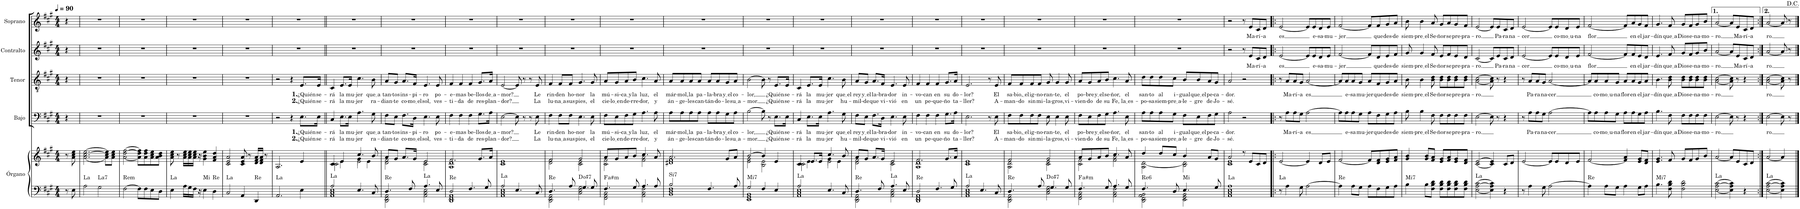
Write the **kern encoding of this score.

**kern	**kern	**harte	**kern	**text	**text	**kern	**text	**text	**kern	**text	**kern	**text
*part5	*part5	*part5	*part4	*part4	*part4	*part3	*part3	*part3	*part2	*part2	*part1	*part1
*staff6	*staff5	*	*staff4	*staff4	*staff4	*staff3	*staff3	*staff3	*staff2	*staff2	*staff1	*staff1
*I"Órgano	*	*	*I"Bajo	*	*	*I"Tenor	*	*	*I"Contralto	*	*I"Soprano	*
*	*	*	*I'B.	*	*	*I'T.	*	*	*I'C.	*	*I'S.	*
*clefF4	*clefG2	*	*clefF4	*	*	*clefGv2	*	*	*clefG2	*	*clefG2	*
*k[f#c#g#]	*k[f#c#g#]	*	*k[f#c#g#]	*	*	*k[f#c#g#]	*	*	*k[f#c#g#]	*	*k[f#c#g#]	*
*M4/4	*M4/4	*	*M4/4	*	*	*M4/4	*	*	*M4/4	*	*M4/4	*
*MM90	*MM90	*	*MM90	*	*	*MM90	*	*	*MM90	*	*MM90	*
=1	=1	=1	=1	=1	=1	=1	=1	=1	=1	=1	=1	=1
8r	8r	.	4r	.	.	4r	.	.	4r	.	4r	.
8E\	8a\ 8cc#\ 8ee\	.	.	.	.	.	.	.	.	.	.	.
=2	=2	=2	=2	=2	=2	=2	=2	=2	=2	=2	=2	=2
!	!	!LO:H:kt=La	!	!	!	!	!	!	!	!	!	!
*	*^	*	*	*	*	*	*	*	*	*	*	*
2A\	[2.a\ [2.cc#\ [2.ee\	2ryy	N	1r	.	.	1r	.	.	1r	.	1r	.
!	!	!	!LO:H:kt=La7	!	!	!	!	!	!	!	!	!	!
2G#\	.	2ryy	N	.	.	.	.	.	.	.	.	.	.
.	8a\] 8cc#\] 8ee\]L	.	.	.	.	.	.	.	.	.	.	.	.
.	8a\ 8cc#\ 8ee\J	.	.	.	.	.	.	.	.	.	.	.	.
=3	=3	=3	=3	=3	=3	=3	=3	=3	=3	=3	=3	=3	=3
!	!	!	!LO:H:kt=Rem	!	!	!	!	!	!	!	!	!	!
*	*v	*v	*	*	*	*	*	*	*	*	*	*	*
[2F#\	[2a\ [2dd\ [2ff#\	N	1r	.	.	1r	.	.	1r	.	1r	.
8F#\L]	8a\] 8dd\] 8ff#\]L	.	.	.	.	.	.	.	.	.	.	.
8F#\	8a\ 8dd\ 8ff#\	.	.	.	.	.	.	.	.	.	.	.
8E\	8a\ 8cc#\ 8ee\	.	.	.	.	.	.	.	.	.	.	.
8D\J	8a\ 8b\ 8dd\J	.	.	.	.	.	.	.	.	.	.	.
=4	=4	=4	=4	=4	=4	=4	=4	=4	=4	=4	=4	=4
!	!	!LO:H:kt=La	!	!	!	!	!	!	!	!	!	!
4E\	8a\ 8cc#\ 8ee\	N	1r	.	.	1r	.	.	1r	.	1r	.
.	8r	.	.	.	.	.	.	.	.	.	.	.
16A\LL	16a\ 16cc#\ 16ee\LL	.	.	.	.	.	.	.	.	.	.	.
16G#\	16a\ 16cc#\ 16ee\	.	.	.	.	.	.	.	.	.	.	.
16F#\JJ	16a\ 16cc#\ 16ee\JJ	.	.	.	.	.	.	.	.	.	.	.
16r	16r	.	.	.	.	.	.	.	.	.	.	.
!	!	!LO:H:kt=Mi	!	!	!	!	!	!	!	!	!	!
4E\	4g#\ 4b\ 4ee\	N	.	.	.	.	.	.	.	.	.	.
!	!	!LO:H:kt=Re	!	!	!	!	!	!	!	!	!	!
4D\	4f#/ 4a/ 4dd/	N	.	.	.	.	.	.	.	.	.	.
=5	=5	=5	=5	=5	=5	=5	=5	=5	=5	=5	=5	=5
!	!	!LO:H:kt=La	!	!	!	!	!	!	!	!	!	!
2C#/	2c#/ 2e/ 2a/	N	1r	.	.	1r	.	.	1r	.	1r	.
4AA/	8c#/ 8e/ 8a/	.	.	.	.	.	.	.	.	.	.	.
.	8r	.	.	.	.	.	.	.	.	.	.	.
!	!	!LO:H:kt=Re	!	!	!	!	!	!	!	!	!	!
4DD/	16d/ 16f#/ 16a/LL	N	.	.	.	.	.	.	.	.	.	.
.	16d/ 16f#/ 16a/JJ	.	.	.	.	.	.	.	.	.	.	.
.	8r	.	.	.	.	.	.	.	.	.	.	.
=6	=6	=6	=6	=6	=6	=6	=6	=6	=6	=6	=6	=6
!	!	!LO:H:kt=La	!	!	!	!	!	!	!	!	!	!
2.AA/	2.A/	N	2r	.	.	2r	.	.	1r	.	1r	.
.	.	.	4r	.	.	4r	.	.	.	.	.	.
!	!	!	!	!LO:LY:b	!LO:LY:b	!	!LO:LY:b	!LO:LY:b	!	!	!	!
4E\	4e/	.	8.E\L	1. ¿Quién	2. ¿Quién	8.E/L	1. ¿Quién	2. ¿Quién	.	.	.	.
!	!	!	!	!LO:LY:b	!LO:LY:b	!	!LO:LY:b	!LO:LY:b	!	!	!	!
.	.	.	16E\Jk	se-	se-	16E/Jk	se-	se-	.	.	.	.
=7||	=7||	=7||	=7||	=7||	=7||	=7||	=7||	=7||	=7||	=7||	=7||	=7||
*^	*^	*	*	*	*	*	*	*	*	*	*	*
*	*	*	*^	*	*	*	*	*	*	*	*	*	*	*
!	!	!	!	!	!LO:H:kt=La	!	!LO:LY:b	!LO:LY:b	!	!LO:LY:b	!LO:LY:b	!	!	!	!
2A/	1AA 1C# 1E	4c#/	4c#\	2c#\	N	4C#/	-rá	-rá	4C#/	-rá	-rá	1r	.	1r	.
!	!	!	!	!	!	!	!LO:LY:b	!LO:LY:b	!	!LO:LY:b	!LO:LY:b	!	!	!	!
.	.	4e/	4e\	.	.	8.E\L	la	la	8.E/L	la	la	.	.	.	.
!	!	!	!	!	!	!	!LO:LY:b	!LO:LY:b	!	!LO:LY:b	!LO:LY:b	!	!	!	!
.	.	.	.	.	.	16E\Jk	mu-	mu-	16E/Jk	mu-	mu-	.	.	.	.
!	!	!	!	!	!	!	!LO:LY:b	!LO:LY:b	!	!LO:LY:b	!LO:LY:b	!	!	!	!
4.E/	.	4.cc#/	4g#\	2e\	.	4.A\	-jer	-jer	4.c#\	-jer	-jer	.	.	.	.
.	.	.	4e\	.	.	.	.	.	.	.	.	.	.	.	.
!	!	!	!	!	!	!	!LO:LY:b	!LO:LY:b	!	!LO:LY:b	!LO:LY:b	!	!	!	!
8C#/	.	8b/	.	.	.	8G#\	que a	ra-	8B\	que a	ra-	.	.	.	.
*	*	*	*v	*v	*	*	*	*	*	*	*	*	*	*	*
=8	=8	=8	=8	=8	=8	=8	=8	=8	=8	=8	=8	=8	=8	=8
!	!	!	!	!LO:H:kt=Re	!	!LO:LY:b	!LO:LY:b	!	!LO:LY:b	!LO:LY:b	!	!	!	!
4.D/	2DD\ 2FF#\ 2AA\	8a/L	2d\ 2f#\	N	8F#\L	tan-	-dian-	8A/L	tan-	-dian-	1r	.	1r	.
!	!	!	!	!	!	!LO:LY:b	!LO:LY:b	!	!LO:LY:b	!LO:LY:b	!	!	!	!
.	.	8g#/J	.	.	8E\J	-tos	-te	8G#/J	-tos	-te	.	.	.	.
!	!	!	!	!	!	!LO:LY:b	!LO:LY:b	!	!LO:LY:b	!LO:LY:b	!	!	!	!
.	.	8.a/L	.	.	8.F#\L	ins-	co-	8.A/L	ins-	co-	.	.	.	.
8F#/	.	.	.	.	.	.	.	.	.	.	.	.	.	.
!	!	!	!	!	!	!LO:LY:b	!LO:LY:b	!	!LO:LY:b	!LO:LY:b	!	!	!	!
.	.	16g#/Jk	.	.	16D\Jk	-pi-	mo el	16F#/Jk	-pi-	mo el	.	.	.	.
!	!	!	!	!LO:H:kt=La	!	!LO:LY:b	!LO:LY:b	!	!LO:LY:b	!LO:LY:b	!	!	!	!
4.A/	2AA\ 2C#\ 2E\	2e/	2c#\ 2e\	N	4.E\	-ro	sol,	4.E/	-ro	sol,	.	.	.	.
!	!	!	!	!	!	!LO:LY:b	!LO:LY:b	!	!LO:LY:b	!LO:LY:b	!	!	!	!
8E/	.	.	.	.	8E\	po-	ves-	8E/	po-	ves-	.	.	.	.
=9	=9	=9	=9	=9	=9	=9	=9	=9	=9	=9	=9	=9	=9	=9
!	!	!	!	!LO:H:kt=Re	!	!LO:LY:b	!LO:LY:b	!	!LO:LY:b	!LO:LY:b	!	!	!	!
2D/	1DD 1FF# 1AA	2.f#/	1A 1d	N	4F#\	-e-	-ti-	4F#/	-e-	-ti-	1r	.	1r	.
!	!	!	!	!	!	!LO:LY:b	!LO:LY:b	!	!LO:LY:b	!LO:LY:b	!	!	!	!
.	.	.	.	.	4F#\	-mas	-da	4F#/	-mas	-da	.	.	.	.
!	!	!	!	!	!	!LO:LY:b	!LO:LY:b	!	!LO:LY:b	!LO:LY:b	!	!	!	!
4.F#/	.	.	.	.	4F#\	be-	de	4F#/	be-	de	.	.	.	.
!	!	!	!	!	!	!LO:LY:b	!LO:LY:b	!	!LO:LY:b	!LO:LY:b	!	!	!	!
.	.	8.g#/L	.	.	8.G#\L	-llos	res-	8.G#/L	-llos	res-	.	.	.	.
8G#/	.	.	.	.	.	.	.	.	.	.	.	.	.	.
!	!	!	!	!	!	!LO:LY:b	!LO:LY:b	!	!LO:LY:b	!LO:LY:b	!	!	!	!
.	.	16a/Jk	.	.	16A\Jk	de a	-plan-	16A/Jk	de a	-plan-	.	.	.	.
=10	=10	=10	=10	=10	=10	=10	=10	=10	=10	=10	=10	=10	=10	=10
!	!	!	!	!LO:H:kt=La	!	!LO:LY:b	!LO:LY:b	!	!LO:LY:b	!LO:LY:b	!	!	!	!
2A/	1AA 1C# 1E	1e	1c#	N	[2E\	-mor?	-dor?	[2E/	-mor?	-dor?	1r	.	1r	.
4.E/	.	.	.	.	8E\]	.	.	8E/]	.	.	.	.	.	.
.	.	.	.	.	8r	.	.	8r	.	.	.	.	.	.
.	.	.	.	.	8r	.	.	8r	.	.	.	.	.	.
!	!	!	!	!	!	!LO:LY:b	!LO:LY:b	!	!LO:LY:b	!LO:LY:b	!	!	!	!
8C#/	.	.	.	.	8E\	Le	La	8E/	Le	La	.	.	.	.
=11	=11	=11	=11	=11	=11	=11	=11	=11	=11	=11	=11	=11	=11	=11
!	!	!	!	!LO:H:kt=Re	!	!LO:LY:b	!LO:LY:b	!	!LO:LY:b	!LO:LY:b	!	!	!	!
4.D/	2DD\ 2FF#\ 2AA\	2f#/	2d\ 2f#\	N	4F#\	rin-	lu-	4F#/	rin-	lu-	1r	.	1r	.
!	!	!	!	!	!	!LO:LY:b	!LO:LY:b	!	!LO:LY:b	!LO:LY:b	!	!	!	!
.	.	.	.	.	8F#\L	-den	na a	8F#/L	-den	na a	.	.	.	.
!	!	!	!	!	!	!LO:LY:b	!LO:LY:b	!	!LO:LY:b	!LO:LY:b	!	!	!	!
8A/	.	.	.	.	8F#\J	ho-	sus	8F#/J	ho-	sus	.	.	.	.
!	!	!	!	!	!	!LO:LY:b	!LO:LY:b	!	!LO:LY:b	!LO:LY:b	!	!	!	!
4.G#/	2C#\ 2E\ 2G#\	2g#/	2c#\ 2e\	D:dim(#7)	4.E\	-nor	pies,	4.G#/	-nor	pies,	.	.	.	.
!	!	!	!	!	!	!LO:LY:b	!LO:LY:b	!	!LO:LY:b	!LO:LY:b	!	!	!	!
8G#/	.	.	.	.	8E\	la	el	8G#/	la	el	.	.	.	.
=12	=12	=12	=12	=12	=12	=12	=12	=12	=12	=12	=12	=12	=12	=12
!	!	!	!	!LO:H:kt=a#m	!	!LO:LY:b	!LO:LY:b	!	!LO:LY:b	!LO:LY:b	!	!	!	!
4.F#/	2FF#\ 2AA\ 2C#\	8a/L	2c#\ 2f#\	.	8F#\L	mú-	cie-	8A/L	mú-	cie-	1r	.	1r	.
!	!	!	!	!	!	!LO:LY:b	!LO:LY:b	!	!LO:LY:b	!LO:LY:b	!	!	!	!
.	.	8g#/	.	.	8E\	-si-	lo en	8G#/	-si-	lo en	.	.	.	.
!	!	!	!	!	!	!LO:LY:b	!LO:LY:b	!	!LO:LY:b	!LO:LY:b	!	!	!	!
.	.	8a/	.	.	8F#\	ca y	de-	8A/	ca y	de-	.	.	.	.
!	!	!	!	!	!	!LO:LY:b	!LO:LY:b	!	!LO:LY:b	!LO:LY:b	!	!	!	!
8G#/	.	8b/J	.	.	8G#\J	la	-rre-	8B/J	la	-rre-	.	.	.	.
!	!	!	!	!	!	!LO:LY:b	!LO:LY:b	!	!LO:LY:b	!LO:LY:b	!	!	!	!
4.A/	2AA\ 2C#\ 2F#\	4.cc#/	2f#\ 2a\	.	4.A\	luz,	-dor,	4.c#\	luz,	-dor,	.	.	.	.
!	!	!	!	!	!	!LO:LY:b	!LO:LY:b	!	!LO:LY:b	!LO:LY:b	!	!	!	!
8A/	.	8a/	.	.	8A\	el	y	8A/	el	y	.	.	.	.
=13	=13	=13	=13	=13	=13	=13	=13	=13	=13	=13	=13	=13	=13	=13
!	!	!	!	!LO:H:kt=Si7	!	!LO:LY:b	!LO:LY:b	!	!LO:LY:b	!LO:LY:b	!	!	!	!
2B/	1BB 1D 1F#	2.a/	1d#X 1f#	N	8A\L	már-	án-	8A/L	már-	án-	1r	.	1r	.
!	!	!	!	!	!	!LO:LY:b	!LO:LY:b	!	!LO:LY:b	!LO:LY:b	!	!	!	!
.	.	.	.	.	8A\	-mol,	-ge-	8A/	-mol,	-ge-	.	.	.	.
!	!	!	!	!	!	!LO:LY:b	!LO:LY:b	!	!LO:LY:b	!LO:LY:b	!	!	!	!
.	.	.	.	.	8A\	la	-les	8A/	la	-les	.	.	.	.
!	!	!	!	!	!	!LO:LY:b	!LO:LY:b	!	!LO:LY:b	!LO:LY:b	!	!	!	!
.	.	.	.	.	8A\J	pa-	can-	8A/J	pa-	can-	.	.	.	.
!	!	!	!	!	!	!LO:LY:b	!LO:LY:b	!	!LO:LY:b	!LO:LY:b	!	!	!	!
4.F#/	.	.	.	.	8A\L	-la-	-tán-	8A/L	-la-	-tán-	.	.	.	.
!	!	!	!	!	!	!LO:LY:b	!LO:LY:b	!	!LO:LY:b	!LO:LY:b	!	!	!	!
.	.	.	.	.	8A\	-bra	-do-	8A/	-bra	-do-	.	.	.	.
!	!	!	!	!	!	!LO:LY:b	!LO:LY:b	!	!LO:LY:b	!LO:LY:b	!	!	!	!
.	.	8g#/L	.	.	8G#\	y el	-le	8G#/	y el	-le	.	.	.	.
!	!	!	!	!	!	!LO:LY:b	!LO:LY:b	!	!LO:LY:b	!LO:LY:b	!	!	!	!
8A/	.	8a/J	.	.	8A\J	co-	su a	8A/J	co-	su a	.	.	.	.
=14	=14	=14	=14	=14	=14	=14	=14	=14	=14	=14	=14	=14	=14	=14
!	!	!	!	!LO:H:kt=Mi7	!	!LO:LY:b	!LO:LY:b	!	!LO:LY:b	!LO:LY:b	!	!	!	!
2G#/	1EE 1GG# 1BB	[2b/	2e\ 2g#\	N	[2B\	-lor,	-mor.	[2B\	-lor,	-mor.	1r	.	1r	.
4F#/	.	4b/]	2B\ 2e\	.	8B\]	.	.	8B\]	.	.	.	.	.	.
.	.	.	.	.	8r	.	.	8r	.	.	.	.	.	.
!	!	!	!	!	!	!LO:LY:b	!LO:LY:b	!	!LO:LY:b	!LO:LY:b	!	!	!	!
4E/	.	4e/	.	.	8.E\L	¿Quién	¿Quién	8.E/L	¿Quién	¿Quién	.	.	.	.
!	!	!	!	!	!	!LO:LY:b	!LO:LY:b	!	!LO:LY:b	!LO:LY:b	!	!	!	!
.	.	.	.	.	16E\Jk	se-	se-	16E/Jk	se-	se-	.	.	.	.
=15	=15	=15	=15	=15	=15	=15	=15	=15	=15	=15	=15	=15	=15	=15
*	*	*	*^	*	*	*	*	*	*	*	*	*	*	*
!	!	!	!	!	!LO:H:kt=La	!	!LO:LY:b	!LO:LY:b	!	!LO:LY:b	!LO:LY:b	!	!	!	!
2A/	1AA 1C# 1E	4c#/	4c#\	2c#\	N	4C#/	-rá	-rá	4C#/	-rá	-rá	1r	.	1r	.
!	!	!	!	!	!	!	!LO:LY:b	!LO:LY:b	!	!LO:LY:b	!LO:LY:b	!	!	!	!
.	.	8.e/L	4e\	.	.	8.E\L	la	la	8.E/L	la	la	.	.	.	.
!	!	!	!	!	!	!	!LO:LY:b	!LO:LY:b	!	!LO:LY:b	!LO:LY:b	!	!	!	!
.	.	16e/Jk	.	.	.	16E\Jk	mu-	mu-	16E/Jk	mu-	mu-	.	.	.	.
!	!	!	!	!	!	!	!LO:LY:b	!LO:LY:b	!	!LO:LY:b	!LO:LY:b	!	!	!	!
4.E/	.	4.cc#/	4g#\	2e\	.	4.A\	-jer	-jer	4.c#\	-jer	-jer	.	.	.	.
.	.	.	4e\	.	.	.	.	.	.	.	.	.	.	.	.
!	!	!	!	!	!	!	!LO:LY:b	!LO:LY:b	!	!LO:LY:b	!LO:LY:b	!	!	!	!
8C#/	.	8b/	.	.	.	8G#\	que el	hu-	8B\	que el	hu-	.	.	.	.
*	*	*	*v	*v	*	*	*	*	*	*	*	*	*	*	*
=16	=16	=16	=16	=16	=16	=16	=16	=16	=16	=16	=16	=16	=16	=16
!	!	!	!	!LO:H:kt=Re	!	!LO:LY:b	!LO:LY:b	!	!LO:LY:b	!LO:LY:b	!	!	!	!
4.D/	2DD\ 2FF#\ 2AA\	8a/L	2d\ 2f#\	N	8F#\L	rey	-mil-	8A/L	rey	-mil-	1r	.	1r	.
!	!	!	!	!	!	!LO:LY:b	!LO:LY:b	!	!LO:LY:b	!LO:LY:b	!	!	!	!
.	.	8g#/J	.	.	8E\J	y el	-de	8G#/J	y el	-de	.	.	.	.
!	!	!	!	!	!	!LO:LY:b	!LO:LY:b	!	!LO:LY:b	!LO:LY:b	!	!	!	!
.	.	8.a/L	.	.	8.F#\L	la-	que	8.A/L	la-	que	.	.	.	.
8F#/	.	.	.	.	.	.	.	.	.	.	.	.	.	.
!	!	!	!	!	!	!LO:LY:b	!LO:LY:b	!	!LO:LY:b	!LO:LY:b	!	!	!	!
.	.	16g#/Jk	.	.	16D\Jk	-bra-	vi-	16F#/Jk	-bra-	vi-	.	.	.	.
!	!	!	!	!LO:H:kt=La	!	!LO:LY:b	!LO:LY:b	!	!LO:LY:b	!LO:LY:b	!	!	!	!
4.A/	2AA\ 2C#\ 2E\	2e/	2c#\ 2e\	N	4.E\	-dor	-vió	4.E/	-dor	-vió	.	.	.	.
!	!	!	!	!	!	!LO:LY:b	!LO:LY:b	!	!LO:LY:b	!LO:LY:b	!	!	!	!
8E/	.	.	.	.	8E\	in-	en	8E/	in-	en	.	.	.	.
=17	=17	=17	=17	=17	=17	=17	=17	=17	=17	=17	=17	=17	=17	=17
!	!	!	!	!LO:H:kt=Re	!	!LO:LY:b	!LO:LY:b	!	!LO:LY:b	!LO:LY:b	!	!	!	!
2D/	1DD 1FF# 1AA	2.f#/	1A 1d	N	4F#\	-vo-	un	4F#/	-vo-	un	1r	.	1r	.
!	!	!	!	!	!	!LO:LY:b	!LO:LY:b	!	!LO:LY:b	!LO:LY:b	!	!	!	!
.	.	.	.	.	4F#\	-can	pe-	4F#/	-can	pe-	.	.	.	.
!	!	!	!	!	!	!LO:LY:b	!LO:LY:b	!	!LO:LY:b	!LO:LY:b	!	!	!	!
4.F#/	.	.	.	.	4F#\	en	-que-	4F#/	en	-que-	.	.	.	.
!	!	!	!	!	!	!LO:LY:b	!LO:LY:b	!	!LO:LY:b	!LO:LY:b	!	!	!	!
.	.	8.g#/L	.	.	8.G#\L	su	-ño	8.G#/L	su	-ño	.	.	.	.
8G#/	.	.	.	.	.	.	.	.	.	.	.	.	.	.
!	!	!	!	!	!	!LO:LY:b	!LO:LY:b	!	!LO:LY:b	!LO:LY:b	!	!	!	!
.	.	16a/Jk	.	.	16A\Jk	do-	ta-	16A/Jk	do-	ta-	.	.	.	.
=18	=18	=18	=18	=18	=18	=18	=18	=18	=18	=18	=18	=18	=18	=18
!	!	!	!	!LO:H:kt=La	!	!LO:LY:b	!LO:LY:b	!	!LO:LY:b	!LO:LY:b	!	!	!	!
2A/	1AA 1C# 1E	1e	1c#	N	2.E\	-lor?	-ller?	2.E/	-lor?	-ller?	1r	.	1r	.
4.E/	.	.	.	.	.	.	.	.	.	.	.	.	.	.
.	.	.	.	.	8r	.	.	8r	.	.	.	.	.	.
!	!	!	!	!	!	!LO:LY:b	!LO:LY:b	!	!LO:LY:b	!LO:LY:b	!	!	!	!
8C#/	.	.	.	.	8E\	El	A-	8E/	El	A-	.	.	.	.
=19	=19	=19	=19	=19	=19	=19	=19	=19	=19	=19	=19	=19	=19	=19
!	!	!	!	!LO:H:kt=Re	!	!LO:LY:b	!LO:LY:b	!	!LO:LY:b	!LO:LY:b	!	!	!	!
4.D/	2DD\ 2FF#\ 2AA\	2f#/	2A\ 2d\	N	8F#\L	sa-	-man-	8F#/L	sa-	-man-	1r	.	1r	.
!	!	!	!	!	!	!LO:LY:b	!LO:LY:b	!	!LO:LY:b	!LO:LY:b	!	!	!	!
.	.	.	.	.	8F#\	bio, el	-do	8F#/	bio, el	-do	.	.	.	.
!	!	!	!	!	!	!LO:LY:b	!LO:LY:b	!	!LO:LY:b	!LO:LY:b	!	!	!	!
.	.	.	.	.	8F#\	ig-	sin	8F#/	ig-	sin	.	.	.	.
!	!	!	!	!	!	!LO:LY:b	!LO:LY:b	!	!LO:LY:b	!LO:LY:b	!	!	!	!
8A/	.	.	.	.	8F#\J	-no-	mi-	8F#/J	-no-	mi-	.	.	.	.
!	!	!	!	!	!	!LO:LY:b	!LO:LY:b	!	!LO:LY:b	!LO:LY:b	!	!	!	!
4.G#/	2C#\ 2E\ 2G#\	2g#/	2c#\ 2e\	D:dim(#7)	8E\	-ran-	-la-	8G#/	-ran-	-la-	.	.	.	.
!	!	!	!	!	!	!LO:LY:b	!LO:LY:b	!	!LO:LY:b	!LO:LY:b	!	!	!	!
.	.	.	.	.	4E\	-te,	-gros,	4G#/	-te,	-gros,	.	.	.	.
!	!	!	!	!	!	!LO:LY:b	!LO:LY:b	!	!LO:LY:b	!LO:LY:b	!	!	!	!
8G#/	.	.	.	.	8E\	el	vi-	8G#/	el	vi-	.	.	.	.
=20	=20	=20	=20	=20	=20	=20	=20	=20	=20	=20	=20	=20	=20	=20
!	!	!	!	!LO:H:kt=a#m	!	!LO:LY:b	!LO:LY:b	!	!LO:LY:b	!LO:LY:b	!	!	!	!
4.F#/	2FF#\ 2AA\ 2C#\	8a/L	2c#\ 2f#\	.	8F#\L	po-	-vien-	8A/L	po-	-vien-	1r	.	1r	.
!	!	!	!	!	!	!LO:LY:b	!LO:LY:b	!	!LO:LY:b	!LO:LY:b	!	!	!	!
.	.	8g#/	.	.	8E\	-bre	-do	8G#/	-bre	-do	.	.	.	.
!	!	!	!	!	!	!LO:LY:b	!LO:LY:b	!	!LO:LY:b	!LO:LY:b	!	!	!	!
.	.	8a/	.	.	8F#\	y el	de	8A/	y el	de	.	.	.	.
!	!	!	!	!	!	!LO:LY:b	!LO:LY:b	!	!LO:LY:b	!LO:LY:b	!	!	!	!
8G#/	.	8b/J	.	.	8G#\J	se-	su	8B/J	se-	su	.	.	.	.
!	!	!	!	!	!	!LO:LY:b	!LO:LY:b	!	!LO:LY:b	!LO:LY:b	!	!	!	!
4.A/	2AA\ 2C#\ 2F#\	4.cc#/	2f#\ 2a\	.	4.A\	-ñor,	Fe,	4.c#\	-ñor,	Fe,	.	.	.	.
!	!	!	!	!	!	!LO:LY:b	!LO:LY:b	!	!LO:LY:b	!LO:LY:b	!	!	!	!
8G#/	.	8a/	.	.	8E\	el	la es	8A/	el	la es	.	.	.	.
=21	=21	=21	=21	=21	=21	=21	=21	=21	=21	=21	=21	=21	=21	=21
!	!	!	!	!LO:H:kt=Re6	!	!LO:LY:b	!LO:LY:b	!	!LO:LY:b	!LO:LY:b	!	!	!	!
4.F#/	2DD\ 2FF#\ 2AA\ 2BB\	4dd/	2A\ [2d\	N	8A\L	san-	-po-	8d\L	san-	-po-	1r	.	1r	.
!	!	!	!	!	!	!LO:LY:b	!LO:LY:b	!	!LO:LY:b	!LO:LY:b	!	!	!	!
.	.	.	.	.	8A\	-to	-sa	8d\	-to	-sa	.	.	.	.
!	!	!	!	!	!	!LO:LY:b	!LO:LY:b	!	!LO:LY:b	!LO:LY:b	!	!	!	!
.	.	8dd/L	.	.	8A\	al	siem-	8d\	al	siem-	.	.	.	.
!	!	!	!	!	!	!LO:LY:b	!LO:LY:b	!	!LO:LY:b	!LO:LY:b	!	!	!	!
8D/	.	8cc#/J	.	.	8G#\J	i-	pre a	8c#\J	i-	pre a	.	.	.	.
!	!	!	!	!LO:H:kt=Mi	!	!LO:LY:b	!LO:LY:b	!	!LO:LY:b	!LO:LY:b	!	!	!	!
4.E/	2EE\ 2GG#\ 2BB\	4b/	2B\ 2d\]	N	8F#\L	-gual	-le-	8B/L	-gual	-le-	.	.	.	.
!	!	!	!	!	!	!LO:LY:b	!LO:LY:b	!	!LO:LY:b	!LO:LY:b	!	!	!	!
.	.	.	.	.	8E\	que el	-gre	8B/	que el	-gre	.	.	.	.
!	!	!	!	!	!	!LO:LY:b	!LO:LY:b	!	!LO:LY:b	!LO:LY:b	!	!	!	!
.	.	8a/L	.	.	8F#\	pe-	de	8A/	pe-	de	.	.	.	.
!	!	!	!	!	!	!LO:LY:b	!LO:LY:b	!	!LO:LY:b	!LO:LY:b	!	!	!	!
8G#/	.	8g#/J	.	.	8G#\J	-ca-	Jo-	8G#/J	-ca-	Jo-	.	.	.	.
=22	=22	=22	=22	=22	=22	=22	=22	=22	=22	=22	=22	=22	=22	=22
!	!	!	!	!LO:H:kt=La	!	!LO:LY:b	!LO:LY:b	!	!LO:LY:b	!LO:LY:b	!	!	!	!
1A	1AA 1C# 1E	2a/	1c# 1e	N	2A\	-dor.	-sé.	2A/	-dor.	-sé.	2r	.	2r	.
.	.	8r	.	.	2r	.	.	2r	.	.	8r	.	8r	.
!	!	!	!	!	!	!	!	!	!	!	!	!LO:LY:b	!	!LO:LY:b
.	.	8e/L	.	.	.	.	.	.	.	.	8e/L	Ma-	8e/L	Ma-
!	!	!	!	!	!	!	!	!	!	!	!	!LO:LY:b	!	!LO:LY:b
.	.	8c#/	.	.	.	.	.	.	.	.	8c#/	-rí-	8c#/	-rí-
!	!	!	!	!	!	!	!	!	!	!	!	!LO:LY:b	!	!LO:LY:b
.	.	8d/J	.	.	.	.	.	.	.	.	8d/J	-a	8d/J	-a
*v	*v	*	*	*	*	*	*	*	*	*	*	*	*	*
*	*v	*v	*	*	*	*	*	*	*	*	*	*	*
=23!|:	=23!|:	=23!|:	=23!|:	=23!|:	=23!|:	=23!|:	=23!|:	=23!|:	=23!|:	=23!|:	=23!|:	=23!|:
!	!	!LO:H:kt=La	!	!	!	!	!	!	!	!LO:LY:b	!	!LO:LY:b
8r	[2e/	N	8r	.	.	8r	.	.	[2e/	es	[2e/	es
!	!	!	!	!LO:LY:b	!	!	!LO:LY:b	!	!	!	!	!
4A\	.	.	8A\L	Ma-	.	8A/L	Ma-	.	.	.	.	.
!	!	!	!	!LO:LY:b	!	!	!LO:LY:b	!	!	!	!	!
.	.	.	8A\	-rí-	.	8A/	-rí-	.	.	.	.	.
!	!	!	!	!LO:LY:b	!	!	!LO:LY:b	!	!	!	!	!
8G#\	.	.	8G#\J	-a	.	8G#/J	-a	.	.	.	.	.
!	!	!	!	!LO:LY:b	!	!	!LO:LY:b	!	!	!	!	!
[2A\	4e/]	.	[2A\	es	.	[2A/	es	.	8e/L]	.	8e/L]	.
!	!	!	!	!	!	!	!	!	!	!LO:LY:b	!	!LO:LY:b
.	.	.	.	.	.	.	.	.	8e/	e-	8e/	e-
!	!	!	!	!	!	!	!	!	!	!LO:LY:b	!	!LO:LY:b
.	8d/L	.	.	.	.	.	.	.	8d/	-sa-	8d/	-sa-
!	!	!	!	!	!	!	!	!	!	!LO:LY:b	!	!LO:LY:b
.	8e/J	.	.	.	.	.	.	.	8e/J	-mu-	8e/J	-mu-
=24	=24	=24	=24	=24	=24	=24	=24	=24	=24	=24	=24	=24
!	!	!LO:H:kt=Re	!	!	!	!	!	!	!	!LO:LY:b	!	!LO:LY:b
4A\]	[2f#/	N	8A\L]	.	.	8A/L]	.	.	[2f#/	-jer	[2f#/	-jer
!	!	!	!	!LO:LY:b	!	!	!LO:LY:b	!	!	!	!	!
.	.	.	8A\	e-	.	8A/	e-	.	.	.	.	.
!	!	!	!	!LO:LY:b	!	!	!LO:LY:b	!	!	!	!	!
8A\L	.	.	8A\	-sa	.	8A/	-sa	.	.	.	.	.
!	!	!	!	!LO:LY:b	!	!	!LO:LY:b	!	!	!	!	!
8G#\J	.	.	8G#\J	mu-	.	8G#/J	mu-	.	.	.	.	.
!	!	!	!	!LO:LY:b	!	!	!LO:LY:b	!	!	!	!	!
8A\L	8f#/L]	.	8A\L	-jer	.	8A/L	-jer	.	8f#/L]	.	8f#/L]	.
!	!	!	!	!LO:LY:b	!	!	!LO:LY:b	!	!	!LO:LY:b	!	!LO:LY:b
8F#\	8d/ 8f#/	.	8F#\	que	.	8F#/	que	.	8d/	que	8f#/	que
!	!	!	!	!LO:LY:b	!	!	!LO:LY:b	!	!	!LO:LY:b	!	!LO:LY:b
8G#\	8e/ 8g#/	.	8G#\	des-	.	8G#/	des-	.	8e/	des-	8g#/	des-
!	!	!	!	!LO:LY:b	!	!	!LO:LY:b	!	!	!LO:LY:b	!	!LO:LY:b
8A\J	8f#/ 8a/J	.	8A\J	-de	.	8A/J	-de	.	8f#/J	-de	8a/J	-de
=25	=25	=25	=25	=25	=25	=25	=25	=25	=25	=25	=25	=25
!	!	!LO:H:kt=Mi7	!	!LO:LY:b	!	!	!LO:LY:b	!	!	!LO:LY:b	!	!LO:LY:b
4B\	4g#/ 4b/	N	8B\	siem-	.	8B\	siem-	.	8g#/	siem-	8b\	siem-
!	!	!	!	!LO:LY:b	!	!	!LO:LY:b	!	!	!LO:LY:b	!	!LO:LY:b
.	.	.	4B\	pre el	.	4B\	pre el	.	4g#/	pre el	4b\	pre el
8B\L	8g#/ 8b/L	.	.	.	.	.	.	.	.	.	.	.
!	!	!	!	!LO:LY:b	!	!	!LO:LY:b	!	!	!LO:LY:b	!	!LO:LY:b
8F#\ 8B\ 8d\J	8f#/ 8a/J	.	8F#\	Se-	.	8B\ 8d\	Se-	.	8f#/	Se-	8a/	Se-
!	!	!	!	!LO:LY:b	!	!	!LO:LY:b	!	!	!LO:LY:b	!	!LO:LY:b
8F#\ 8B\ 8d\L	8e/ 8g#/L	.	8F#\L	-ñor	.	8B\ 8d\L	-ñor	.	8e/L	-ñor	8g#/L	-ñor
!	!	!	!	!LO:LY:b	!	!	!LO:LY:b	!	!	!LO:LY:b	!	!LO:LY:b
8F#\ 8B\ 8d\	8f#/ 8a/	.	8F#\	se	.	8B\ 8d\	se	.	8f#/	se	8a/	se
!	!	!	!	!LO:LY:b	!	!	!LO:LY:b	!	!	!LO:LY:b	!	!LO:LY:b
8F#\ 8B\ 8d\	8e/ 8g#/	.	8F#\	pre-	.	8B\ 8d\	pre-	.	8e/	pre-	8g#/	pre-
!	!	!	!	!LO:LY:b	!	!	!LO:LY:b	!	!	!LO:LY:b	!	!LO:LY:b
8F#\ 8B\ 8d\J	8d/ 8f#/J	.	8F#\J	-pra-	.	8B\ 8d\J	-pra-	.	8d/J	-pra-	8f#/J	-pra-
=26	=26	=26	=26	=26	=26	=26	=26	=26	=26	=26	=26	=26
!	!	!LO:H:kt=La	!	!LO:LY:b	!	!	!LO:LY:b	!	!	!LO:LY:b	!	!LO:LY:b
[2E\ [2A\ [2c#\	[2c#/ [2e/	N	[2E\	-ro.	.	[2A\ [2c#\	-ro.	.	[2c#/	-ro.	[2e/	-ro.
4E\] 4A\] 4c#\]	4c#/] 4e/]	.	8E\]	.	.	8A\] 8c#\]	.	.	8c#/L]	.	8e/L]	.
!	!	!	!	!	!	!	!	!	!	!LO:LY:b	!	!LO:LY:b
.	.	.	8r	.	.	8r	.	.	8e/	Pa-	8e/	Pa-
!	!	!	!	!	!	!	!	!	!	!LO:LY:b	!	!LO:LY:b
4r	8c#/L	.	4r	.	.	4r	.	.	8c#/	-ra	8c#/	-ra
!	!	!	!	!	!	!	!	!	!	!LO:LY:b	!	!LO:LY:b
.	8d/J	.	.	.	.	.	.	.	8d/J	na-	8d/J	na-
=27	=27	=27	=27	=27	=27	=27	=27	=27	=27	=27	=27	=27
!	!	!	!	!	!	!	!	!	!	!LO:LY:b	!	!LO:LY:b
8r	[2e/	.	8r	.	.	8r	.	.	[2e/	-cer	[2e/	-cer
!	!	!	!	!LO:LY:b	!	!	!LO:LY:b	!	!	!	!	!
4A\	.	.	8A\L	Pa-	.	8A/L	Pa-	.	.	.	.	.
!	!	!	!	!LO:LY:b	!	!	!LO:LY:b	!	!	!	!	!
.	.	.	8A\	-ra	.	8A/	-ra	.	.	.	.	.
!	!	!	!	!LO:LY:b	!	!	!LO:LY:b	!	!	!	!	!
8G#\	.	.	8G#\J	na-	.	8G#/J	na-	.	.	.	.	.
!	!	!	!	!LO:LY:b	!	!	!LO:LY:b	!	!	!	!	!
[2A\	8e/L]	.	[2A\	-cer	.	[2A/	-cer	.	8e/L]	.	8e/L]	.
!	!	!	!	!	!	!	!	!	!	!LO:LY:b	!	!LO:LY:b
.	8e/	.	.	.	.	.	.	.	8e/	co-	8e/	co-
!	!	!	!	!	!	!	!	!	!	!LO:LY:b	!	!LO:LY:b
.	8d/	.	.	.	.	.	.	.	8d/	mo u	8d/	mo u
!	!	!	!	!	!	!	!	!	!	!LO:LY:b	!	!LO:LY:b
.	8e/J	.	.	.	.	.	.	.	8e/J	-na	8e/J	-na
=28	=28	=28	=28	=28	=28	=28	=28	=28	=28	=28	=28	=28
!	!	!LO:H:kt=Re	!	!	!	!	!	!	!	!LO:LY:b	!	!LO:LY:b
4A\]	[2f#/	N	8A\L]	.	.	8A/L]	.	.	[2f#/	flor	[2f#/	flor
!	!	!	!	!LO:LY:b	!	!	!LO:LY:b	!	!	!	!	!
.	.	.	8A\	co-	.	8A/	co-	.	.	.	.	.
!	!	!	!	!LO:LY:b	!	!	!LO:LY:b	!	!	!	!	!
8A\L	.	.	8A\	mo u	.	8A/	mo u	.	.	.	.	.
!	!	!	!	!LO:LY:b	!	!	!LO:LY:b	!	!	!	!	!
8G#\J	.	.	8G#\J	-na	.	8G#/J	-na	.	.	.	.	.
!	!	!	!	!LO:LY:b	!	!	!LO:LY:b	!	!	!	!	!
4A\	4f#/] 4a/	.	8A\L	flor	.	8A/L	flor	.	8f#/L]	.	8f#/L]	.
!	!	!	!	!LO:LY:b	!	!	!LO:LY:b	!	!	!LO:LY:b	!	!LO:LY:b
.	.	.	8A\	en	.	8A/	en	.	8f#/	en	8a/	en
!	!	!	!	!LO:LY:b	!	!	!LO:LY:b	!	!	!LO:LY:b	!	!LO:LY:b
8G#\L	8e/ 8g#/L	.	8G#\	el	.	8G#/	el	.	8e/	el	8g#/	el
!	!	!	!	!LO:LY:b	!	!	!LO:LY:b	!	!	!LO:LY:b	!	!LO:LY:b
8A\J	8d/ 8f#/J	.	8A\J	jar-	.	8A/J	jar-	.	8d/J	jar-	8f#/J	jar-
=29	=29	=29	=29	=29	=29	=29	=29	=29	=29	=29	=29	=29
!	!	!LO:H:kt=Mi7	!	!LO:LY:b	!	!	!LO:LY:b	!	!	!LO:LY:b	!	!LO:LY:b
4.B\	4.e/ 4.g#/	N	4.B\	-dín	.	4.B\	-dín	.	4.e/	-dín	4.g#/	-dín
!	!	!	!	!LO:LY:b	!	!	!LO:LY:b	!	!	!LO:LY:b	!	!LO:LY:b
8F#\ 8B\ 8d\	8f#/	.	8F#\	que a	.	8B\ 8d\	que a	.	8f#/	que a	8f#/	que a
!	!	!	!	!LO:LY:b	!	!	!LO:LY:b	!	!	!LO:LY:b	!	!LO:LY:b
2F#\ 2B\ 2d\	8g#/L	.	8F#\L	Dios	.	8B\ 8d\L	Dios	.	8g#/L	Dios	8g#/L	Dios
!	!	!	!	!LO:LY:b	!	!	!LO:LY:b	!	!	!LO:LY:b	!	!LO:LY:b
.	8f#/	.	8F#\	e-	.	8B\ 8d\	e-	.	8f#/	e-	8f#/	e-
!	!	!	!	!LO:LY:b	!	!	!LO:LY:b	!	!	!LO:LY:b	!	!LO:LY:b
.	8g#/	.	8F#\	-na-	.	8B\ 8d\	-na-	.	8g#/	-na-	8g#/	-na-
!	!	!	!	!LO:LY:b	!	!	!LO:LY:b	!	!	!LO:LY:b	!	!LO:LY:b
.	8b/J	.	8F#\J	-mo-	.	8B\ 8d\J	-mo-	.	8b/J	-mo-	8b/J	-mo-
=30	=30	=30	=30	=30	=30	=30	=30	=30	=30	=30	=30	=30
!	!	!LO:H:kt=La	!	!LO:LY:b	!	!	!LO:LY:b	!	!	!LO:LY:b	!	!LO:LY:b
[2E\ [2A\ [2c#\	[2a/	N	[2E\	-ro.	.	[2A\ [2c#\	-ro.	.	[2a/	-ro.	[2a/	-ro.
4E\] 4A\] 4c#\]	8a/L]	.	8E\]	.	.	8A\] 8c#\]	.	.	8a/L]	.	8a/L]	.
!	!	!	!	!	!	!	!	!	!	!LO:LY:b	!	!LO:LY:b
.	8e/	.	8r	.	.	8r	.	.	8e/	Ma-	8e/	Ma-
!	!	!	!	!	!	!	!	!	!	!LO:LY:b	!	!LO:LY:b
4r	8c#/	.	4r	.	.	4r	.	.	8c#/	-rí-	8c#/	-rí-
!	!	!	!	!	!	!	!	!	!	!LO:LY:b	!	!LO:LY:b
.	8d/J	.	.	.	.	.	.	.	8d/J	-a	8d/J	-a
=31:|!	=31:|!	=31:|!	=31:|!	=31:|!	=31:|!	=31:|!	=31:|!	=31:|!	=31:|!	=31:|!	=31:|!	=31:|!
!	!	!LO:H:kt=La	!	!LO:LY:b	!	!	!LO:LY:b	!	!	!LO:LY:b	!	!LO:LY:b
[2E\ [2A\ [2c#\	[2a/	N	[2E\	ro.	.	[2A\ [2c#\	ro.	.	[2a/	ro.	[2a/	ro.
4E\] 4A\] 4c#\]	4a/]	.	8E\]	.	.	8A\] 8c#\]	.	.	8a/]	.	8a/]	.
.	.	.	8r	.	.	8r	.	.	8r	.	8r	.
==	==	==	==	==	==	==	==	==	==	==	==	==
*-	*-	*-	*-	*-	*-	*-	*-	*-	*-	*-	*-	*-
